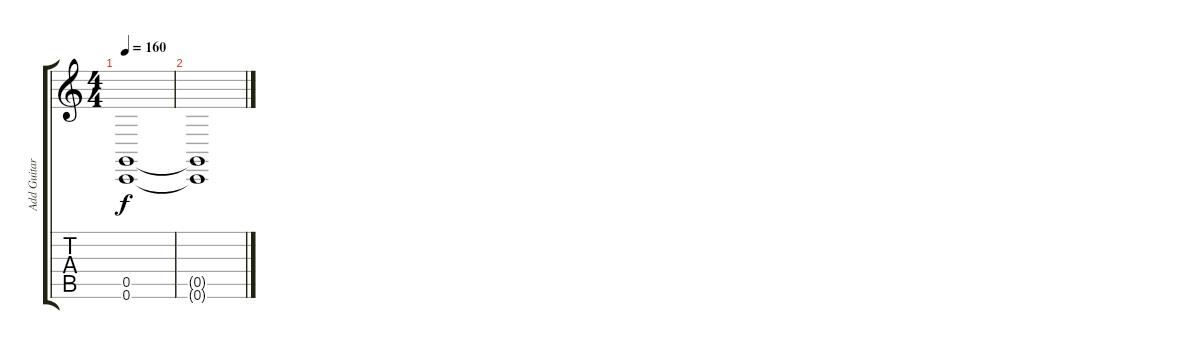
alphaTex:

\track ("Add Guitar / Keys" "Add Guitar") {instrument drawbarorgan}
\staff {score tabs}
\tuning (D4 A3 F3 C3 G2 C2) {hide}
\ts (4 4)
\tempo 160
\clef g2
\ks c
(0.5{t} 0.6{t}).1{dy f} |
(0.5{t} 0.6{t}).1
